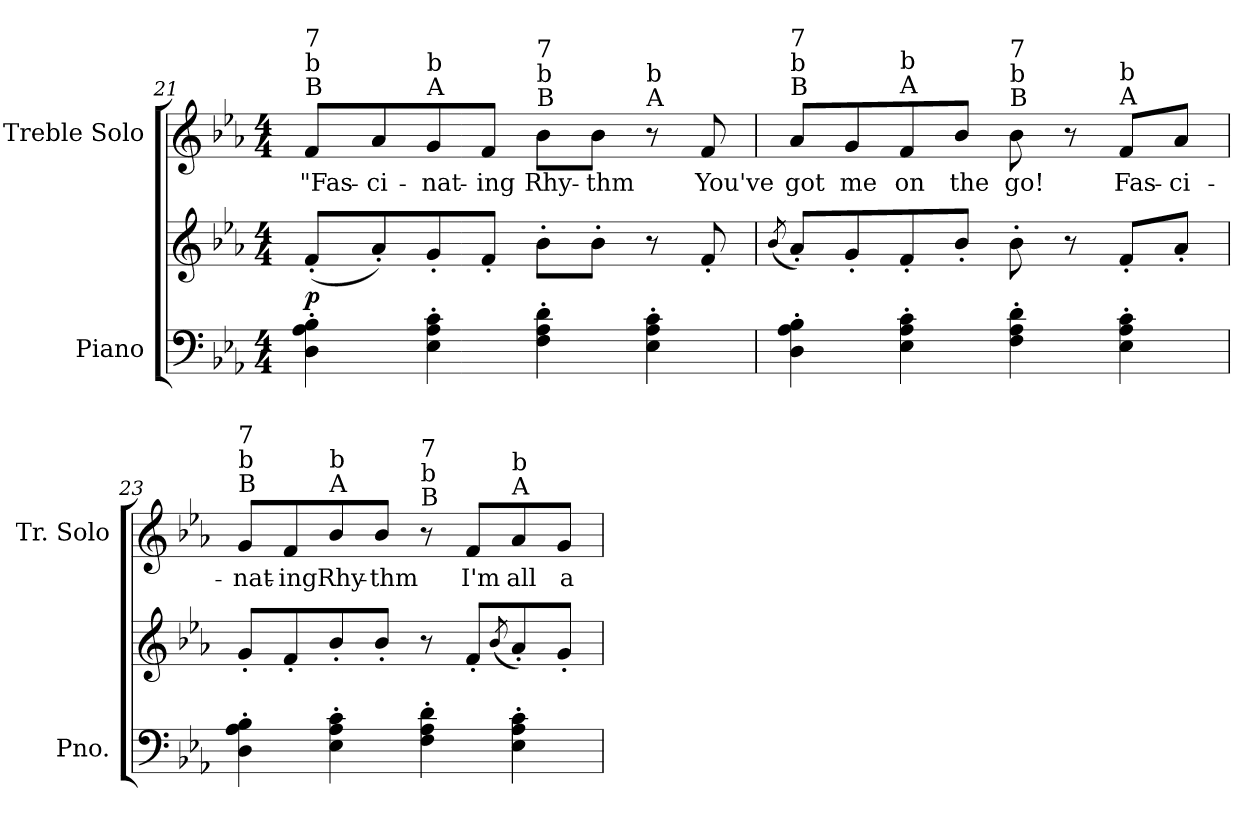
**kern	**kern	**dynam	**kern	**text
*part2	*part2	*part2	*part1	*part1
*staff3	*staff2	*staff2/3	*staff1	*staff1
*I"Piano	*	*	*I"Treble Solo	*
*I'Pno.	*	*	*I'Tr. Solo	*
!!LO:PB:g=z
*clefF4	*clefG2	*	*clefG2	*
*k[b-e-a-]	*k[b-e-a-]	*	*k[b-e-a-]	*
*E-:	*E-:	*	*E-:	*
*M4/4	*M4/4	*	*M4/4	*
*MM171	*MM171	*	*MM171	*
=21	=21	=21	=21	=21
!	!	!	!LO:TX:a:t=B	!
!	!	!	!LO:TX:t=b	!
!	!	!	!LO:TX:t=7	!
!	!	!	!	!LO:LY:b:color=#000000
4Di\' 4A-i' 4B-i'	(8f'i/L	p	8fi/L	"Fas-
!	!	!	!	!LO:LY:b:color=#000000
.	8a-'i/)	.	8a-i/	-ci-
!	!	!	!LO:TX:a:t=A	!
!	!	!	!LO:TX:t=b	!
!	!	!	!	!LO:LY:b:color=#000000
4E-i\' 4A-i' 4ci'	8g'i/	.	8gi/	-nat-
!	!	!	!	!LO:LY:b:color=#000000
.	8f'i/J	.	8fi/J	-ing
!	!	!	!LO:TX:a:t=B	!
!	!	!	!LO:TX:t=b	!
!	!	!	!LO:TX:t=7	!
!	!	!	!	!LO:LY:b:color=#000000
4Fi\' 4A-i' 4di'	8b-'i\L	.	8b-i\L	Rhy-
!	!	!	!	!LO:LY:b:color=#000000
.	8b-'i\J	.	8b-i\J	-thm
!	!	!	!LO:TX:a:t=A	!
!	!	!	!LO:TX:t=b	!
4E-i\' 4A-i' 4ci'	8r	.	8r	.
!	!	!	!	!LO:LY:b:color=#000000
.	8f'i/	.	8fi/	You've
=22	=22	=22	=22	=22
.	(8qb-i/	.	.	.
!	!	!	!LO:TX:a:t=B	!
!	!	!	!LO:TX:t=b	!
!	!	!	!LO:TX:t=7	!
!	!	!	!	!LO:LY:b:color=#000000
4Di\' 4A-i' 4B-i'	8a-'i/L)	.	8a-i/L	got
!	!	!	!	!LO:LY:b:color=#000000
.	8g'i/	.	8gi/	me
!	!	!	!LO:TX:a:t=A	!
!	!	!	!LO:TX:t=b	!
!	!	!	!	!LO:LY:b:color=#000000
4E-i\' 4A-i' 4ci'	8f'i/	.	8fi/	on
!	!	!	!	!LO:LY:b:color=#000000
.	8b-'i/J	.	8b-i/J	the
!	!	!	!LO:TX:a:t=B	!
!	!	!	!LO:TX:t=b	!
!	!	!	!LO:TX:t=7	!
!	!	!	!	!LO:LY:b:color=#000000
4Fi\' 4A-i' 4di'	8b-'i\	.	8b-i\	go!
.	8r	.	8r	.
!	!	!	!LO:TX:a:t=A	!
!	!	!	!LO:TX:t=b	!
!	!	!	!	!LO:LY:b:color=#000000
4E-i\' 4A-i' 4ci'	8f'i/L	.	8fi/L	Fas-
!	!	!	!	!LO:LY:b:color=#000000
.	8a-'i/J	.	8a-i/J	-ci-
!!LO:LB:g=z
=23	=23	=23	=23	=23
!	!	!	!LO:TX:a:t=B	!
!	!	!	!LO:TX:t=b	!
!	!	!	!LO:TX:t=7	!
!	!	!	!	!LO:LY:b:color=#000000
4Di\' 4A-i' 4B-i'	8g'i/L	.	8gi/L	-nat-
!	!	!	!	!LO:LY:b:color=#000000
.	8f'i/	.	8fi/	-ing
!	!	!	!LO:TX:a:t=A	!
!	!	!	!LO:TX:t=b	!
!	!	!	!	!LO:LY:b:color=#000000
4E-i\' 4A-i' 4ci'	8b-'i/	.	8b-i/	Rhy-
!	!	!	!	!LO:LY:b:color=#000000
.	8b-'i/J	.	8b-i/J	-thm
!	!	!	!LO:TX:a:t=B	!
!	!	!	!LO:TX:t=b	!
!	!	!	!LO:TX:t=7	!
4Fi\' 4A-i' 4di'	8r	.	8r	.
!	!	!	!	!LO:LY:b:color=#000000
.	8f'i/L	.	8fi/L	I'm
.	(8qb-i/	.	.	.
!	!	!	!LO:TX:a:t=A	!
!	!	!	!LO:TX:t=b	!
!	!	!	!	!LO:LY:b:color=#000000
4E-i\' 4A-i' 4ci'	8a-'i/)	.	8a-i/	all
!	!	!	!	!LO:LY:b:color=#000000
.	8g'i/J	.	8gi/J	a-
=	=	=	=	=
*-	*-	*-	*-	*-
